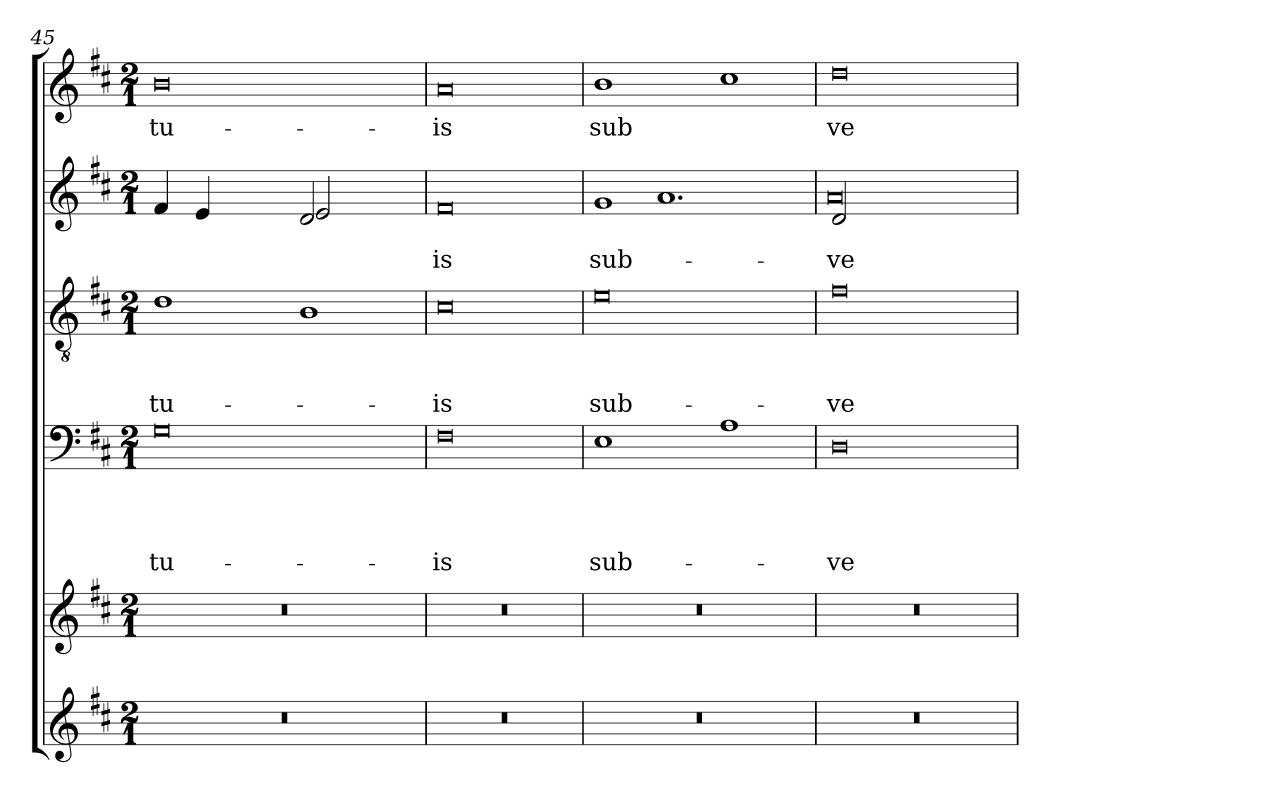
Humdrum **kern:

**kern	**kern	**kern	**text	**text	**text	**text	**kern	**text	**text	**text	**kern	**text	**text	**kern	**text
*part6	*part5	*part4	*part4	*part4	*part4	*part4	*part3	*part3	*part3	*part3	*part2	*part2	*part2	*part1	*part1
*staff6	*staff5	*staff4	*staff4	*staff4	*staff4	*staff4	*staff3	*staff3	*staff3	*staff3	*staff2	*staff2	*staff2	*staff1	*staff1
*clefG2	*clefG2	*clefF4	*	*	*	*	*clefGv2	*	*	*	*clefG2	*	*	*clefG2	*
*k[f#c#]	*k[f#c#]	*k[f#c#]	*	*	*	*	*k[f#c#]	*	*	*	*k[f#c#]	*	*	*k[f#c#]	*
*D:	*D:	*D:	*	*	*	*	*D:	*	*	*	*D:	*	*	*D:	*
*M2/1	*M2/1	*M2/1	*	*	*	*	*M2/1	*	*	*	*M2/1	*	*	*M2/1	*
=45	=45	=45	=45	=45	=45	=45	=45	=45	=45	=45	=45	=45	=45	=45	=45
!	!	!	!	!	!	!LO:LY:b	!	!	!	!LO:LY:b	!	!	!	!	!LO:LY:b
*	*	*	*	*	*	*	*	*	*	*	*^	*	*	*	*
0r	0r	0G	.	.	.	tu-	1d	.	.	tu-	4f#/	1ryy	.	.	0b	tu-
.	.	.	.	.	.	.	.	.	.	.	4e/	.	.	.	.	.
.	.	.	.	.	.	.	.	.	.	.	2ryy	.	.	.	.	.
.	.	.	.	.	.	.	1B	.	.	.	2d/	2e/	.	.	.	.
.	.	.	.	.	.	.	.	.	.	.	2ryy	2ryy	.	.	.	.
=46!	=46!	=46!	=46!	=46!	=46!	=46!	=46!	=46!	=46!	=46!	=46!	=46!	=46!	=46!	=46!	=46!
!	!	!	!	!	!	!LO:LY:b	!	!	!	!LO:LY:b	!	!	!	!LO:LY:b	!	!LO:LY:b
*	*	*	*	*	*	*	*	*	*	*	*v	*v	*	*	*	*
0r	0r	0F#	.	.	.	-is	0c#	.	.	-is	0f#	.	-is	0a	-is
!!LO:PB:g=z
=47!	=47!	=47!	=47!	=47!	=47!	=47!	=47!	=47!	=47!	=47!	=47!	=47!	=47!	=47!	=47!
!	!	!	!	!	!	!LO:LY:b	!	!	!	!LO:LY:b	!	!	!LO:LY:b	!	!LO:LY:b
*	*	*	*	*	*	*	*	*	*	*	*^	*	*	*	*
0r	0r	1E	.	.	.	sub-	0e	.	.	sub-	1g	2ryy	.	sub-	1b	sub
.	.	.	.	.	.	.	.	.	.	.	.	1.a	.	.	.	.
.	.	1A	.	.	.	.	.	.	.	.	1ryy	.	.	.	1cc#	.
=48!	=48!	=48!	=48!	=48!	=48!	=48!	=48!	=48!	=48!	=48!	=48!	=48!	=48!	=48!	=48!	=48!
!	!	!	!	!	!	!LO:LY:b	!	!	!	!LO:LY:b	!	!	!	!LO:LY:b	!	!LO:LY:b
0r	0r	0D	.	.	.	-ve-	0f#	.	.	-ve-	2d/	0a	.	-ve-	0dd	ve
.	.	.	.	.	.	.	.	.	.	.	1.ryy	.	.	.	.	.
*	*	*	*	*	*	*	*	*	*	*	*v	*v	*	*	*	*
=!	=!	=!	=!	=!	=!	=!	=!	=!	=!	=!	=!	=!	=!	=!	=!
*-	*-	*-	*-	*-	*-	*-	*-	*-	*-	*-	*-	*-	*-	*-	*-
